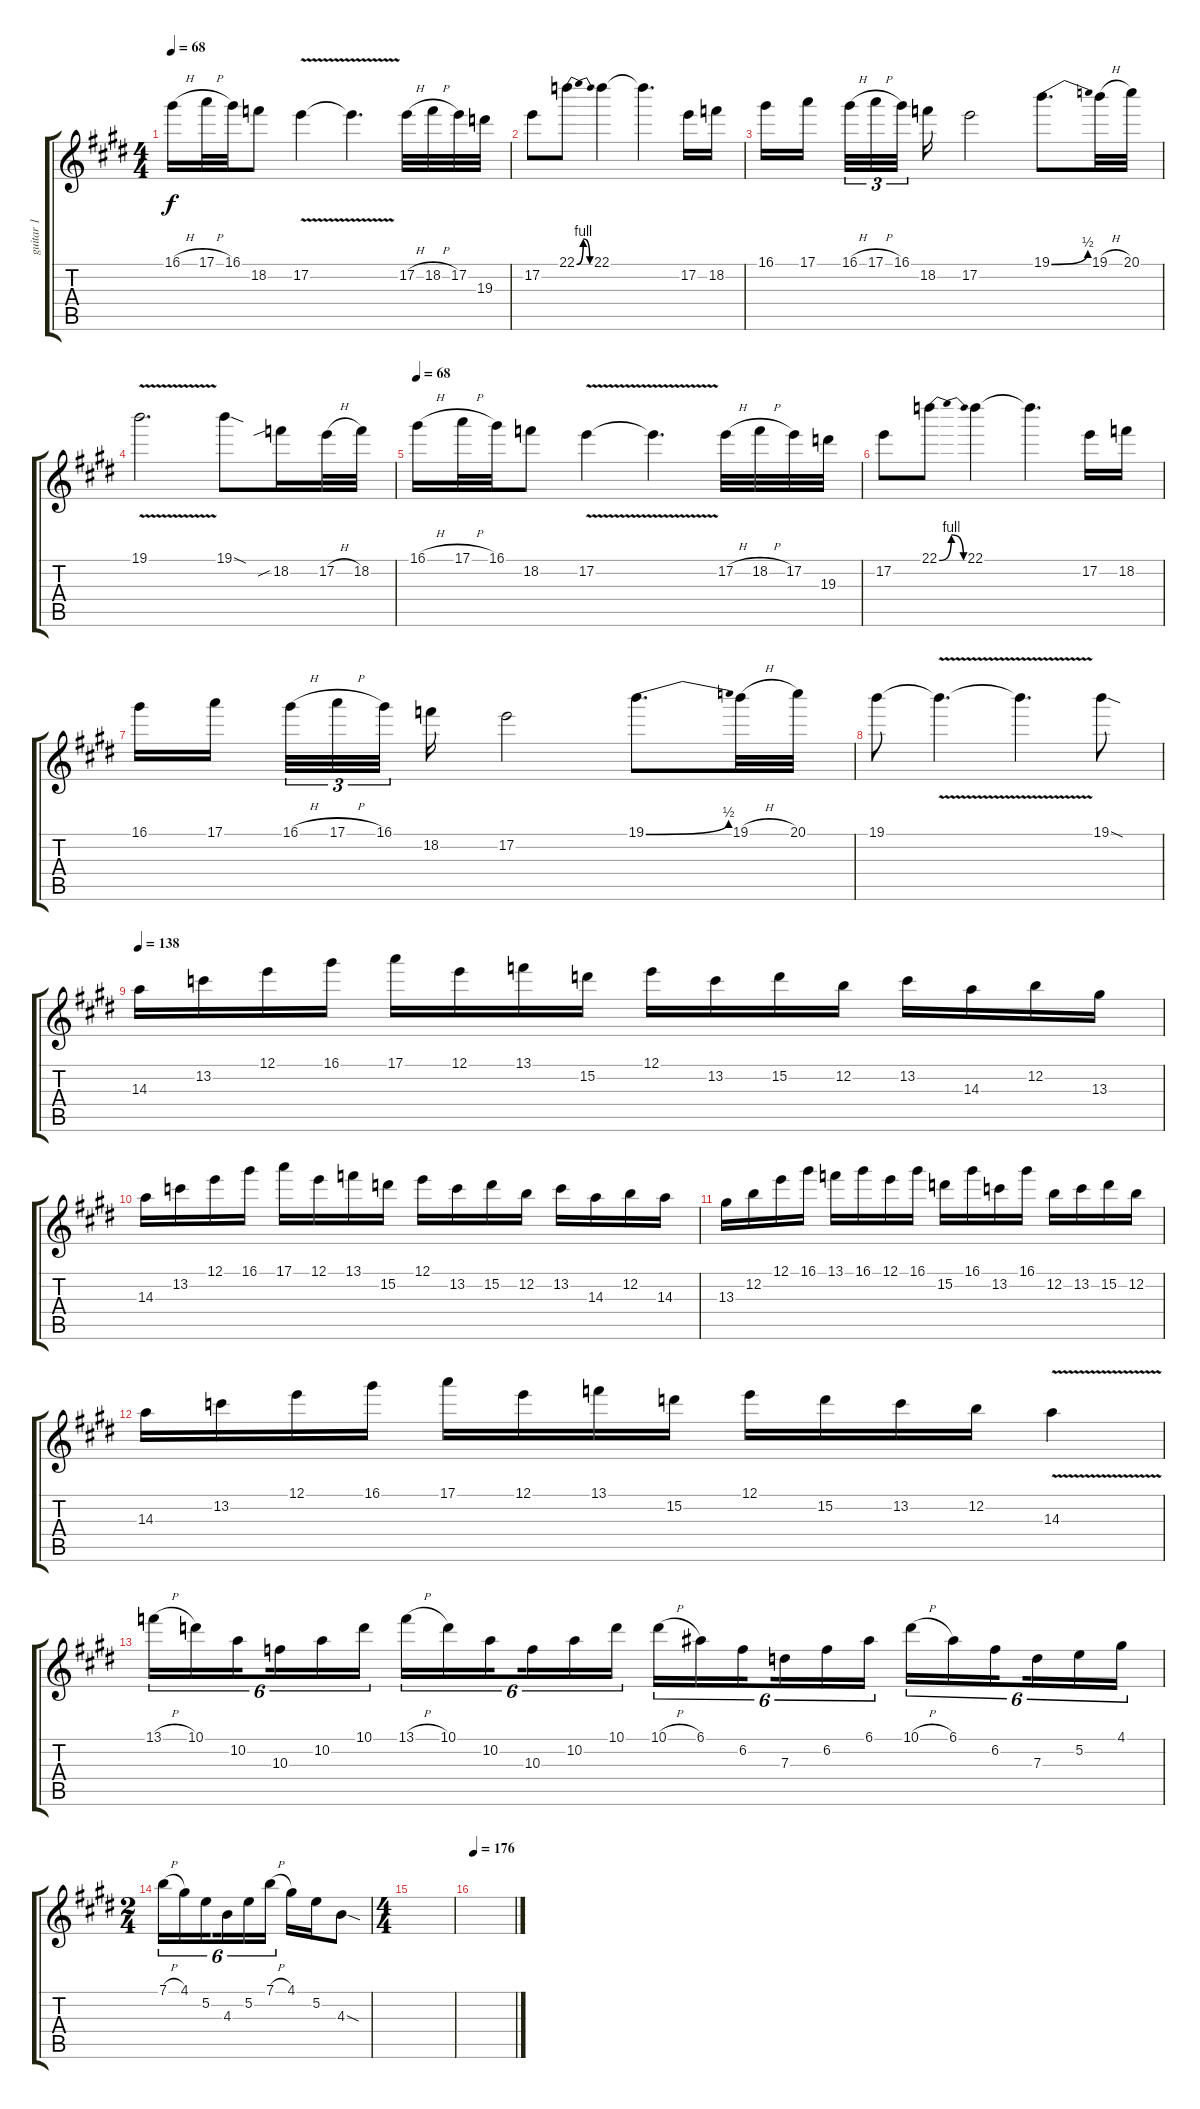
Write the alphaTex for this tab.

\track ("guitar 1" "guitar 1") {instrument overdrivenguitar}
\staff {score tabs}
\tuning (E4 B3 G3 D3 A2 E2) {hide}
\ts (4 4)
\tempo 68
\clef g2
\ks c#minor
16.1{h}.16{dy f} 17.1{h}.32 16.1.32 18.2.8 17.2{v}.4 17.2{t}.4{d} 17.2{h}.32 18.2{h}.32 17.2.32 19.3.32 |
17.2.8 22.1{be (bendrelease 0 0 10 4 30 4 60 0)}.8 22.1.4 22.1{t}.4{d} 17.2.16 18.2.16 |
16.1.16 17.1.16{beam splitsecondary} 16.1{h}.32{tu (3 2)} 17.1{h}.32{tu (3 2)} 16.1.32{tu (3 2) beam splitsecondary} 18.2.16 17.2.2 19.1{be (bend 0 0 60 2)}.8{d} 19.1{h}.32 20.1.32 |
19.1{v}.2{d} 19.1{sod}.8 18.2{sib}.16 17.2{h}.32 18.2.32 |
\tempo 68
16.1{h}.16 17.1{h}.32 16.1.32 18.2.8 17.2{v}.4 17.2{t}.4{d} 17.2{h}.32 18.2{h}.32 17.2.32 19.3.32 |
17.2.8 22.1{be (bendrelease 0 0 10 4 33 4 60 0)}.8 22.1.4 22.1{t}.4{d} 17.2.16 18.2.16 |
16.1.16 17.1.16{beam splitsecondary} 16.1{h}.32{tu (3 2)} 17.1{h}.32{tu (3 2)} 16.1.32{tu (3 2) beam splitsecondary} 18.2.16 17.2.2 19.1{be (bend 0 0 60 2)}.8{d} 19.1{h}.32 20.1.32 |
19.1.8 19.1{v t}.4{d} 19.1{t}.4{d} 19.1{sod}.8 |
\tempo 138
14.3.16 13.2.16 12.1.16 16.1.16 17.1.16 12.1.16 13.1.16 15.2.16 12.1.16 13.2.16 15.2.16 12.2.16 13.2.16 14.3.16 12.2.16 13.3.16 |
14.3.16 13.2.16 12.1.16 16.1.16 17.1.16 12.1.16 13.1.16 15.2.16 12.1.16 13.2.16 15.2.16 12.2.16 13.2.16 14.3.16 12.2.16 14.3.16 |
13.3.16 12.2.16 12.1.16 16.1.16 13.1.16 16.1.16 12.1.16 16.1.16 15.2.16 16.1.16 13.2.16 16.1.16 12.2.16 13.2.16 15.2.16 12.2.16 |
14.3.16 13.2.16 12.1.16 16.1.16 17.1.16 12.1.16 13.1.16 15.2.16 12.1.16 15.2.16 13.2.16 12.2.16 14.3{v}.4 |
13.1{h}.16{tu (6 4)} 10.1.16{tu (6 4)} 10.2.16{tu (6 4) beam splitsecondary} 10.3.16{tu (6 4)} 10.2.16{tu (6 4)} 10.1.16{tu (6 4)} 13.1{h}.16{tu (6 4)} 10.1.16{tu (6 4)} 10.2.16{tu (6 4) beam splitsecondary} 10.3.16{tu (6 4)} 10.2.16{tu (6 4)} 10.1.16{tu (6 4)} 10.1{h}.16{tu (6 4)} 6.1.16{tu (6 4)} 6.2.16{tu (6 4) beam splitsecondary} 7.3.16{tu (6 4)} 6.2.16{tu (6 4)} 6.1.16{tu (6 4)} 10.1{h}.16{tu (6 4)} 6.1.16{tu (6 4)} 6.2.16{tu (6 4) beam splitsecondary} 7.3.16{tu (6 4)} 5.2.16{tu (6 4)} 4.1.16{tu (6 4)} |
\ts (2 4)
7.1{h}.16{tu (6 4)} 4.1.16{tu (6 4)} 5.2.16{tu (6 4) beam splitsecondary} 4.3.16{tu (6 4)} 5.2.16{tu (6 4)} 7.1{h}.16{tu (6 4)} 4.1.16 5.2.16 4.3{sod}.8 |
\ts (4 4)
|
\tempo 176
